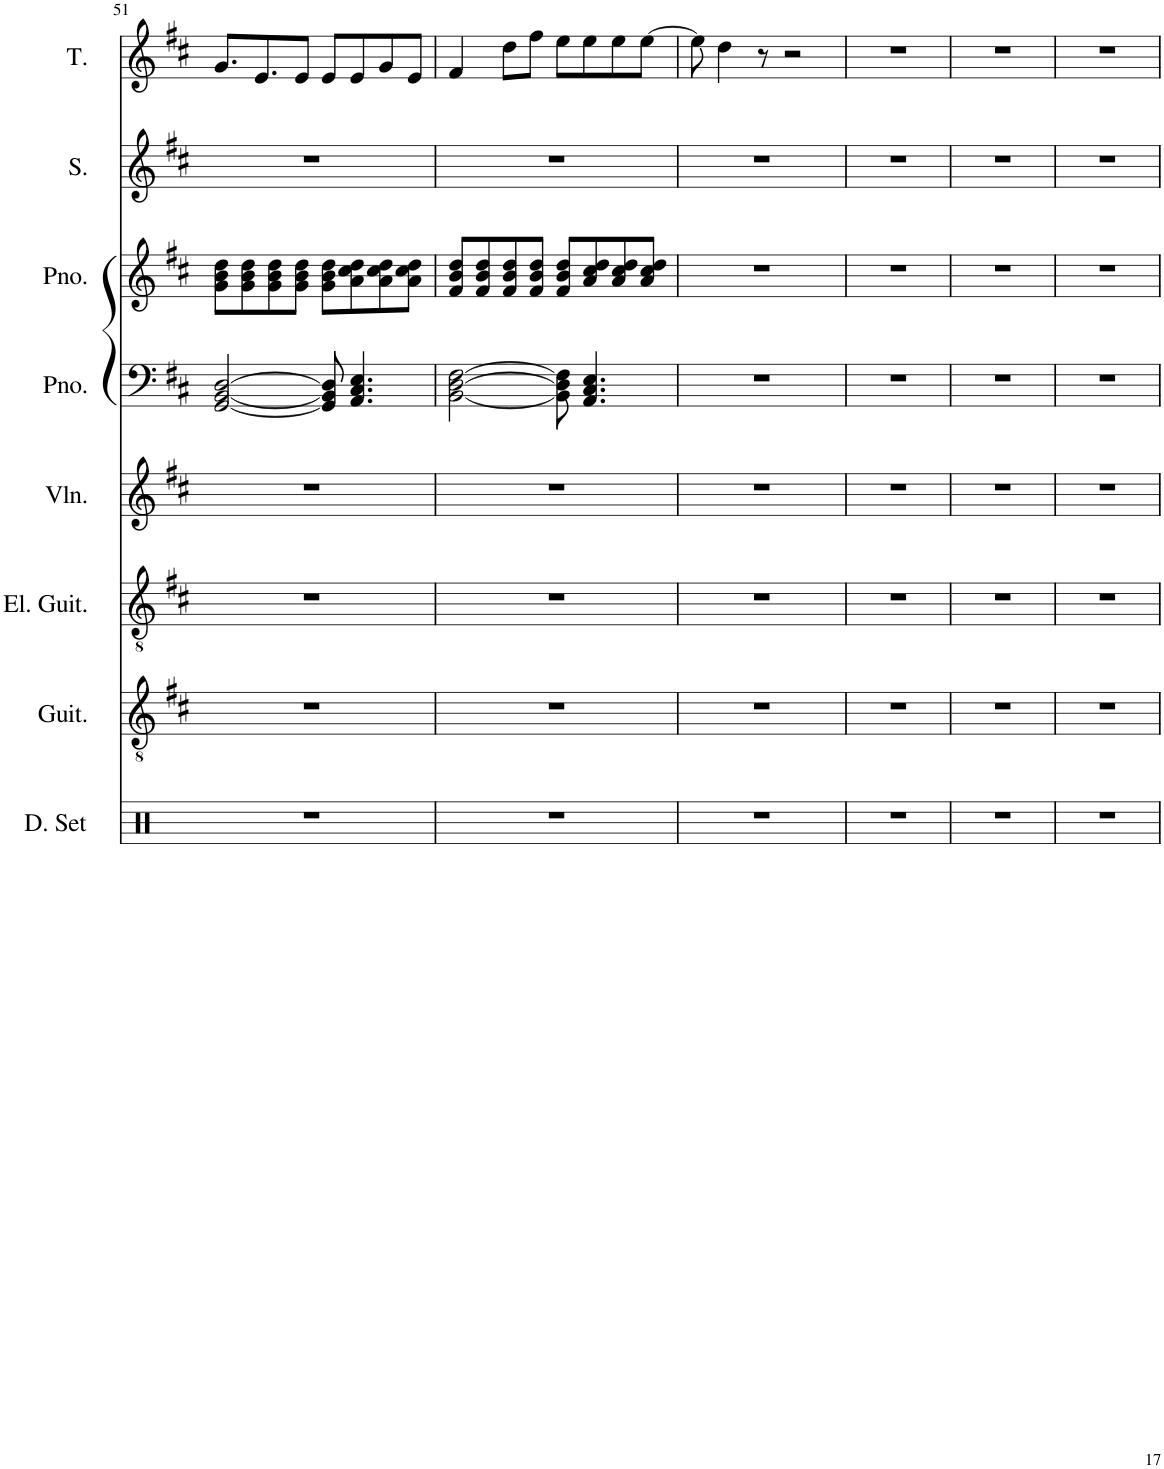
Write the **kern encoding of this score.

**kern	**kern	**kern	**kern	**kern	**kern	**kern	**kern
*part8	*part7	*part6	*part5	*part4	*part3	*part2	*part1
*staff8	*staff7	*staff6	*staff5	*staff4	*staff3	*staff2	*staff1
*I"Drumset	*I"Acoustic Guitar	*I"Electric Guitar	*I"Violin	*I"53Piano	*I"Piano	*I"Soprano	*I"Tenor
*I'D. Set	*I'Guit.	*I'El. Guit.	*I'Vln.	*I'Pno.	*I'Pno.	*I'S.	*I'T.
!!LO:PB:g=z
*clefX	*clefGv2	*clefGv2	*clefG2	*clefF4	*clefX	*clefG2	*clefG2
*k[]	*k[f#c#]	*k[f#c#]	*k[f#c#]	*k[f#c#]	*k[f#c#]	*k[f#c#]	*k[f#c#]
*M4/4	*M4/4	*M4/4	*M4/4	*M4/4	*M4/4	*M4/4	*M4/4
=51	=51	=51	=51	=51	=51	=51	=51
1r	1r	1r	1r	[2GG/ [2BB/ [2D/	8g\ 8b\ 8dd\L	1r	8.g/L
.	.	.	.	.	8g\ 8b\ 8dd\	.	.
.	.	.	.	.	.	.	8.e/
.	.	.	.	.	8g\ 8b\ 8dd\	.	.
.	.	.	.	.	8g\ 8b\ 8dd\J	.	8e/J
.	.	.	.	8GG/] 8BB/] 8D/]	8g\ 8b\ 8dd\L	.	8e/L
.	.	.	.	4.AA/ 4.C#/ 4.E/	8a\ 8cc#\ 8dd\	.	8e/
.	.	.	.	.	8a\ 8cc#\ 8dd\	.	8g/
.	.	.	.	.	8a\ 8cc#\ 8dd\J	.	8e/J
=52	=52	=52	=52	=52	=52	=52	=52
1r	1r	1r	1r	[2BB\ [2D\ [2F#\	8f#/ 8b/ 8dd/L	1r	4f#/
.	.	.	.	.	8f#/ 8b/ 8dd/	.	.
.	.	.	.	.	8f#/ 8b/ 8dd/	.	8dd\L
.	.	.	.	.	8f#/ 8b/ 8dd/J	.	8ff#\J
.	.	.	.	8BB\] 8D\] 8F#\]	8f#/ 8b/ 8dd/L	.	8ee\L
.	.	.	.	4.AA/ 4.C#/ 4.E/	8a/ 8cc#/ 8dd/	.	8ee\
.	.	.	.	.	8a/ 8cc#/ 8dd/	.	8ee\
.	.	.	.	.	8a/ 8cc#/ 8dd/J	.	[8ee\J
=53	=53	=53	=53	=53	=53	=53	=53
1r	1r	1r	1r	1r	1r	1r	8ee\]
.	.	.	.	.	.	.	4dd\
.	.	.	.	.	.	.	8r
.	.	.	.	.	.	.	2r
=54	=54	=54	=54	=54	=54	=54	=54
1r	1r	1r	1r	1r	1r	1r	1r
=55	=55	=55	=55	=55	=55	=55	=55
1r	1r	1r	1r	1r	1r	1r	1r
=56	=56	=56	=56	=56	=56	=56	=56
1r	1r	1r	1r	1r	1r	1r	1r
=	=	=	=	=	=	=	=
*-	*-	*-	*-	*-	*-	*-	*-
